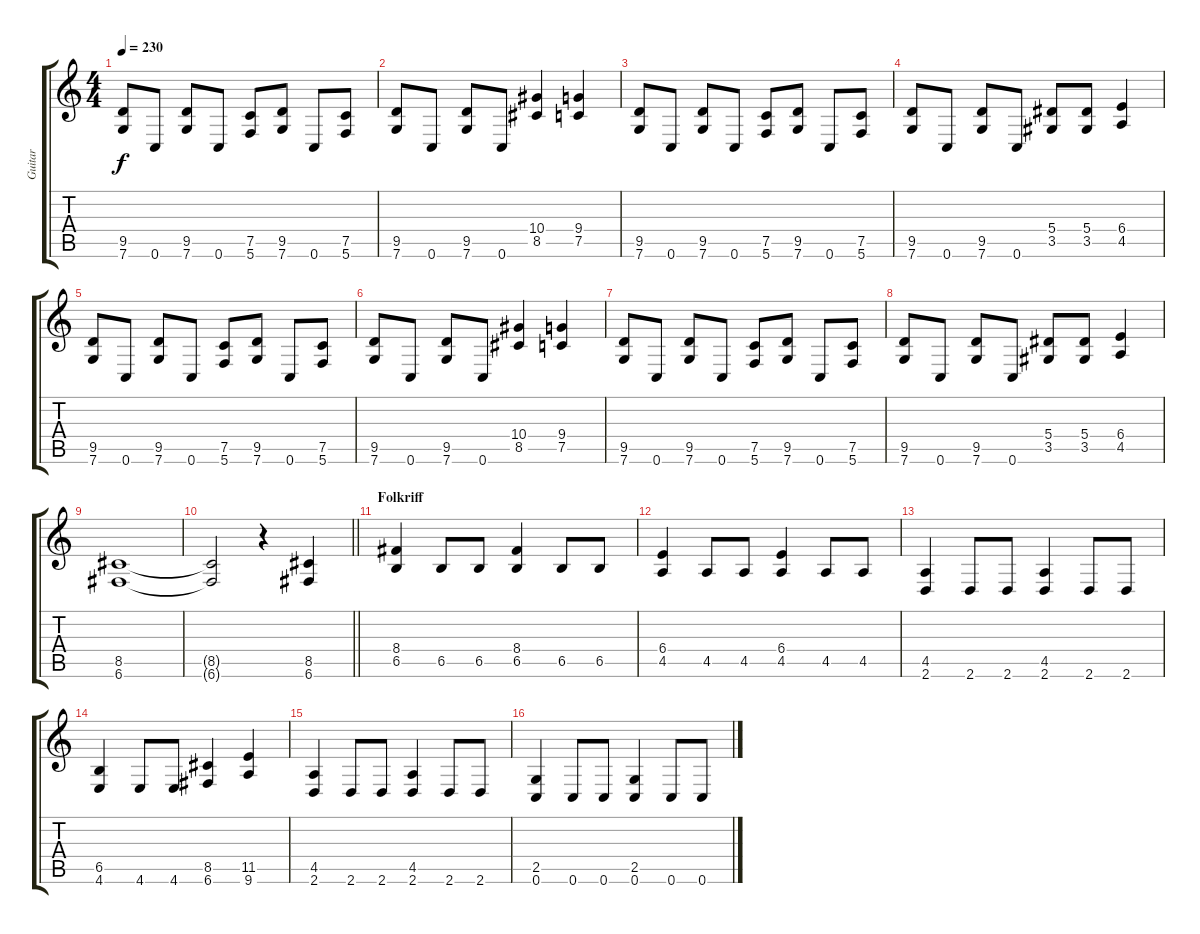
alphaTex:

\track ("Guitar" "Guitar") {instrument distortionguitar}
\staff {score tabs}
\tuning (C4 G3 Eb3 Bb2 F2 C2) {hide}
\ts (4 4)
\tempo 230
\clef g2
\ks c
(9.5 7.6).8{dy f} 0.6.8 (9.5 7.6).8 0.6.8 (7.5 5.6).8 (9.5 7.6).8 0.6.8 (7.5 5.6).8 |
(9.5 7.6).8 0.6.8 (9.5 7.6).8 0.6.8 (10.4 8.5).4 (9.4 7.5).4 |
(9.5 7.6).8 0.6.8 (9.5 7.6).8 0.6.8 (7.5 5.6).8 (9.5 7.6).8 0.6.8 (7.5 5.6).8 |
(9.5 7.6).8 0.6.8 (9.5 7.6).8 0.6.8 (5.4 3.5).8 (5.4 3.5).8 (6.4 4.5).4 |
(9.5 7.6).8 0.6.8 (9.5 7.6).8 0.6.8 (7.5 5.6).8 (9.5 7.6).8 0.6.8 (7.5 5.6).8 |
(9.5 7.6).8 0.6.8 (9.5 7.6).8 0.6.8 (10.4 8.5).4 (9.4 7.5).4 |
(9.5 7.6).8 0.6.8 (9.5 7.6).8 0.6.8 (7.5 5.6).8 (9.5 7.6).8 0.6.8 (7.5 5.6).8 |
(9.5 7.6).8 0.6.8 (9.5 7.6).8 0.6.8 (5.4 3.5).8 (5.4 3.5).8 (6.4 4.5).4 |
(8.5 6.6).1 |
\barLineRight lightlight
(8.5{t} 6.6{t}).2 r.4 (8.5 6.6).4 |
\section ("" "Folkriff")
(8.4 6.5).4 6.5.8 6.5.8 (8.4 6.5).4 6.5.8 6.5.8 |
(6.4 4.5).4 4.5.8 4.5.8 (6.4 4.5).4 4.5.8 4.5.8 |
(4.5 2.6).4 2.6.8 2.6.8 (4.5 2.6).4 2.6.8 2.6.8 |
(6.5 4.6).4 4.6.8 4.6.8 (8.5 6.6).4 (11.5 9.6).4 |
(4.5 2.6).4 2.6.8 2.6.8 (4.5 2.6).4 2.6.8 2.6.8 |
(2.5 0.6).4 0.6.8 0.6.8 (2.5 0.6).4 0.6.8 0.6.8
